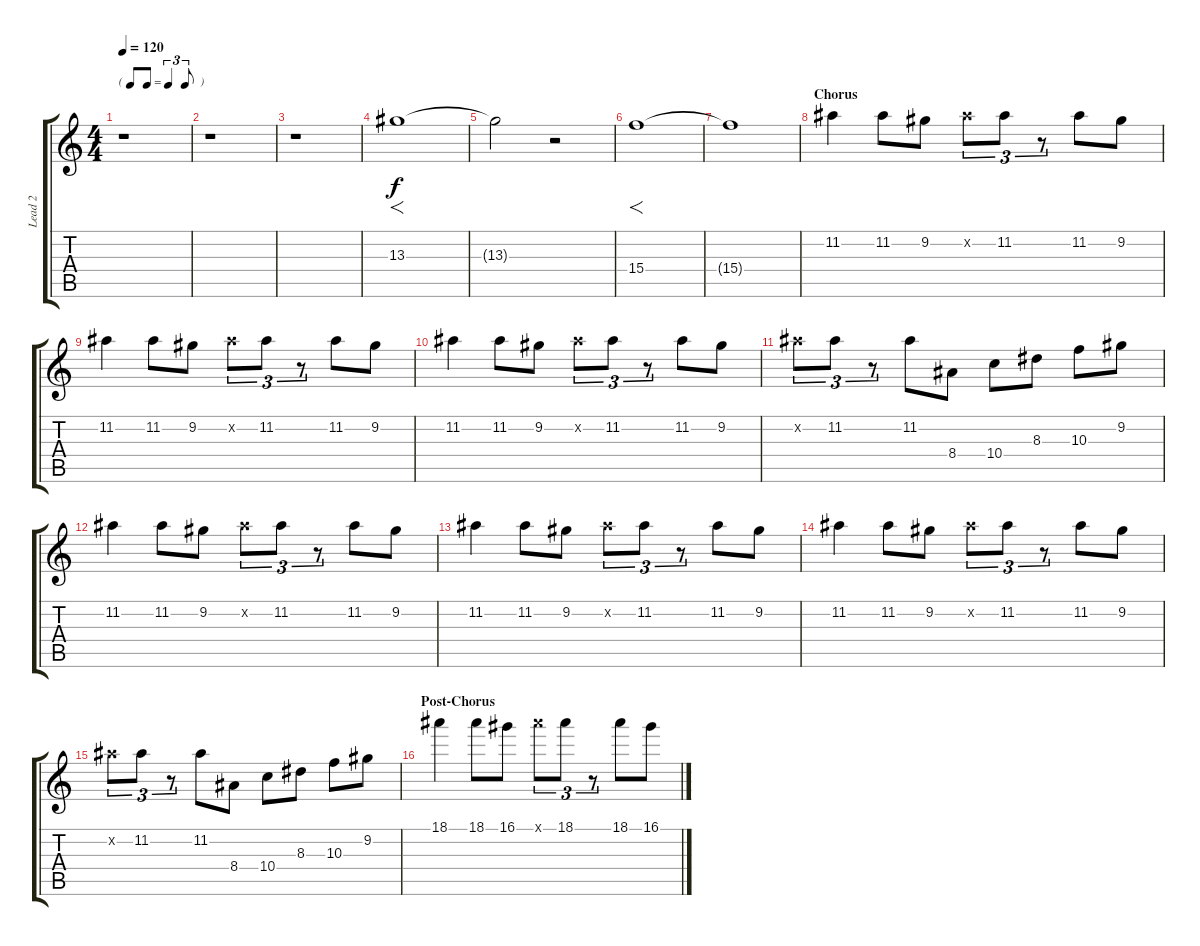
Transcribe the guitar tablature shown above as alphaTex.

\track ("Lead 2" "Lead 2") {instrument distortionguitar}
\staff {score tabs}
\tuning (E4 B3 G3 D3 A2 E2) {hide}
\ts (4 4)
\tf triplet8th
\tempo 120
\clef g2
\ks c
r.1{dy f} |
r.1 |
r.1 |
13.3.1{f} |
13.3{t}.2 r.2 |
15.4.1{f} |
15.4{t}.1 |
\section ("" "Chorus")
11.2.4 11.2.8 9.2.8 11.2{x}.8{tu (3 2)} 11.2.8{tu (3 2)} r.8{tu (3 2)} 11.2.8 9.2.8 |
11.2.4 11.2.8 9.2.8 11.2{x}.8{tu (3 2)} 11.2.8{tu (3 2)} r.8{tu (3 2)} 11.2.8 9.2.8 |
11.2.4 11.2.8 9.2.8 11.2{x}.8{tu (3 2)} 11.2.8{tu (3 2)} r.8{tu (3 2)} 11.2.8 9.2.8 |
11.2{x}.8{tu (3 2)} 11.2.8{tu (3 2)} r.8{tu (3 2)} 11.2.8 8.4.8 10.4.8 8.3.8 10.3.8 9.2.8 |
11.2.4 11.2.8 9.2.8 11.2{x}.8{tu (3 2)} 11.2.8{tu (3 2)} r.8{tu (3 2)} 11.2.8 9.2.8 |
11.2.4 11.2.8 9.2.8 11.2{x}.8{tu (3 2)} 11.2.8{tu (3 2)} r.8{tu (3 2)} 11.2.8 9.2.8 |
11.2.4 11.2.8 9.2.8 11.2{x}.8{tu (3 2)} 11.2.8{tu (3 2)} r.8{tu (3 2)} 11.2.8 9.2.8 |
11.2{x}.8{tu (3 2)} 11.2.8{tu (3 2)} r.8{tu (3 2)} 11.2.8 8.4.8 10.4.8 8.3.8 10.3.8 9.2.8 |
\section ("" "Post-Chorus")
18.1.4 18.1.8 16.1.8 18.1{x}.8{tu (3 2)} 18.1.8{tu (3 2)} r.8{tu (3 2)} 18.1.8 16.1.8
